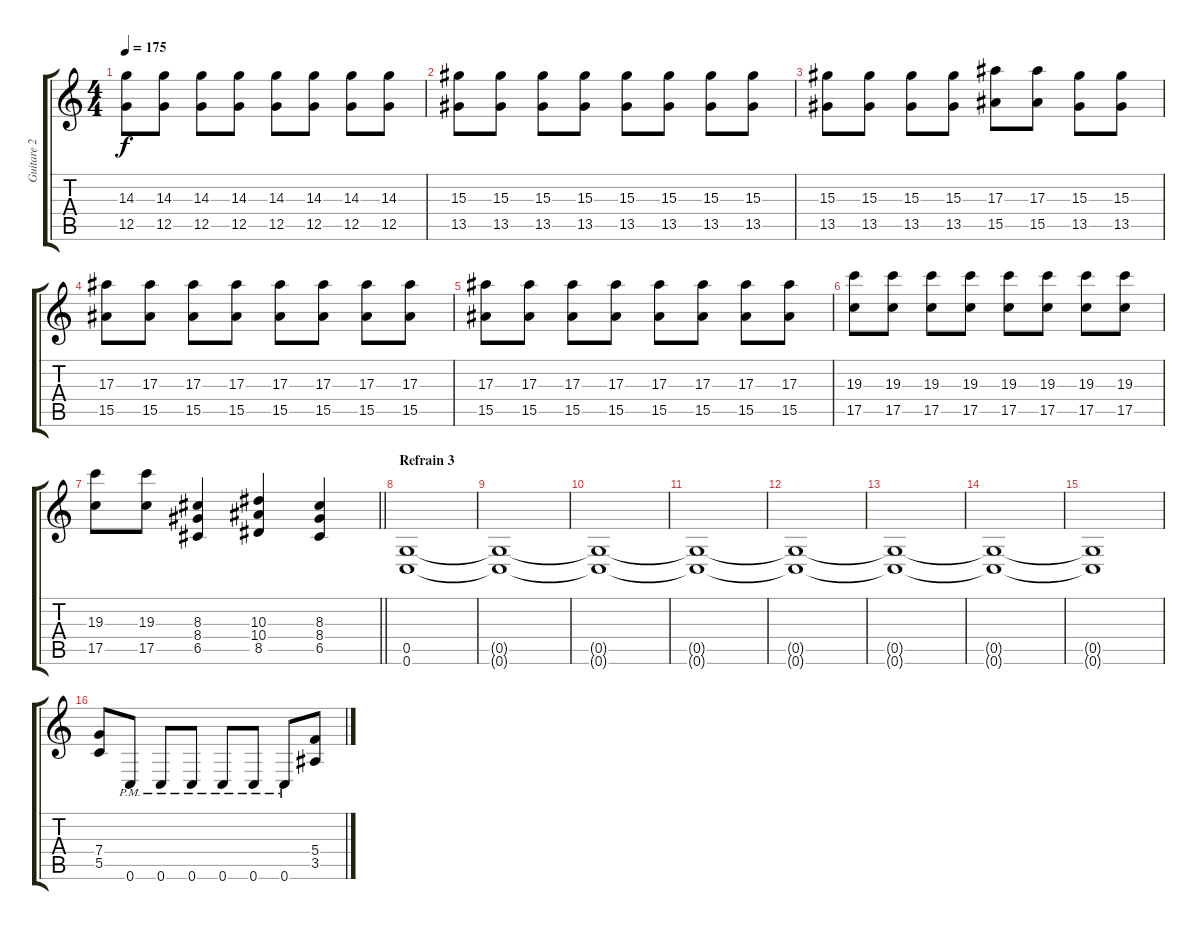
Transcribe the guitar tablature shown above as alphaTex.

\track ("Guitare 2" "Guitare 2") {instrument distortionguitar}
\staff {score tabs}
\tuning (D4 A3 F3 C3 G2 C2) {hide}
\ts (4 4)
\tempo 175
\clef g2
\ks c
(14.3 12.5).8{dy f} (14.3 12.5).8 (14.3 12.5).8 (14.3 12.5).8 (14.3 12.5).8 (14.3 12.5).8 (14.3 12.5).8 (14.3 12.5).8 |
(15.3 13.5).8 (15.3 13.5).8 (15.3 13.5).8 (15.3 13.5).8 (15.3 13.5).8 (15.3 13.5).8 (15.3 13.5).8 (15.3 13.5).8 |
(15.3 13.5).8 (15.3 13.5).8 (15.3 13.5).8 (15.3 13.5).8 (17.3 15.5).8 (17.3 15.5).8 (15.3 13.5).8 (15.3 13.5).8 |
(17.3 15.5).8 (17.3 15.5).8 (17.3 15.5).8 (17.3 15.5).8 (17.3 15.5).8 (17.3 15.5).8 (17.3 15.5).8 (17.3 15.5).8 |
(17.3 15.5).8 (17.3 15.5).8 (17.3 15.5).8 (17.3 15.5).8 (17.3 15.5).8 (17.3 15.5).8 (17.3 15.5).8 (17.3 15.5).8 |
(19.3 17.5).8 (19.3 17.5).8 (19.3 17.5).8 (19.3 17.5).8 (19.3 17.5).8 (19.3 17.5).8 (19.3 17.5).8 (19.3 17.5).8 |
\barLineRight lightlight
(19.3 17.5).8 (19.3 17.5).8 (8.3 8.4 6.5).4 (10.3 10.4 8.5).4 (8.3 8.4 6.5).4 |
\section ("" "Refrain 3")
(0.5 0.6).1 |
(0.5{t} 0.6{t}).1 |
(0.5{t} 0.6{t}).1 |
(0.5{t} 0.6{t}).1 |
(0.5{t} 0.6{t}).1 |
(0.5{t} 0.6{t}).1 |
(0.5{t} 0.6{t}).1 |
(0.5{t} 0.6{t}).1 |
(7.4 5.5).8 0.6{pm}.8 0.6{pm}.8 0.6{pm}.8 0.6{pm}.8 0.6{pm}.8 0.6{pm}.8 (5.4 3.5).8
